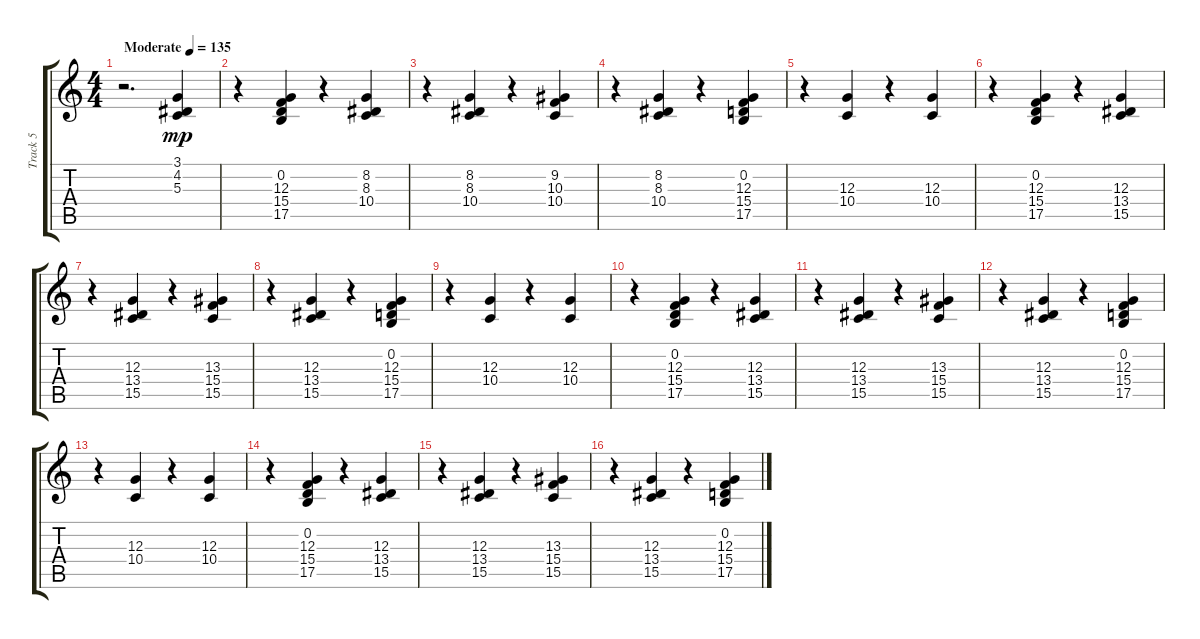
\track ("Track 5" "Track 5") {instrument choiraahs}
\staff {score tabs}
\tuning (E4 B3 G3 D3 A2 E2) {hide}
\ts (4 4)
\tempo (135 "Moderate")
\clef g2
\ks c
r.2{d dy mp instrument choiraahs} (3.1 4.2 5.3).4 |
r.4 (0.2 12.3 15.4 17.5).4 r.4 (8.2 8.3 10.4).4 |
r.4 (8.2 8.3 10.4).4 r.4 (9.2 10.3 10.4).4 |
r.4 (8.2 8.3 10.4).4 r.4 (0.2 12.3 15.4 17.5).4 |
r.4 (12.3 10.4).4 r.4 (12.3 10.4).4 |
r.4 (0.2 12.3 15.4 17.5).4 r.4 (12.3 13.4 15.5).4 |
r.4 (12.3 13.4 15.5).4 r.4 (13.3 15.4 15.5).4 |
r.4 (12.3 13.4 15.5).4 r.4 (0.2 12.3 15.4 17.5).4 |
r.4 (12.3 10.4).4 r.4 (12.3 10.4).4 |
r.4 (0.2 12.3 15.4 17.5).4 r.4 (12.3 13.4 15.5).4 |
r.4 (12.3 13.4 15.5).4 r.4 (13.3 15.4 15.5).4 |
r.4 (12.3 13.4 15.5).4 r.4 (0.2 12.3 15.4 17.5).4 |
r.4 (12.3 10.4).4 r.4 (12.3 10.4).4 |
r.4 (0.2 12.3 15.4 17.5).4 r.4 (12.3 13.4 15.5).4 |
r.4 (12.3 13.4 15.5).4 r.4 (13.3 15.4 15.5).4 |
r.4 (12.3 13.4 15.5).4 r.4 (0.2 12.3 15.4 17.5).4
